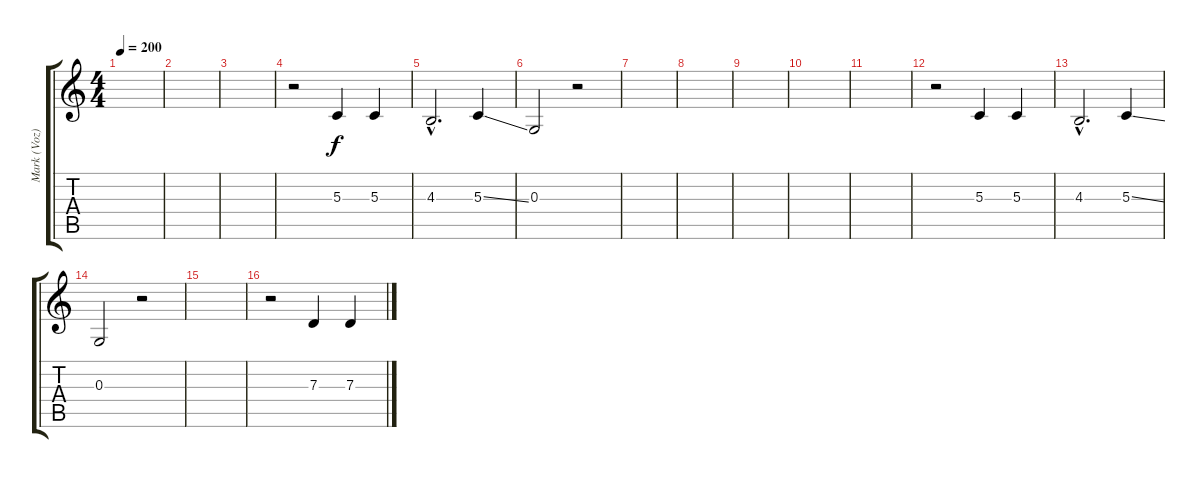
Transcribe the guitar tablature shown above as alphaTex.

\track ("Mark (Voz)" "Mark (Voz)") {instrument trumpet}
\staff {score tabs}
\tuning (E4 B3 G3 D3 A2 E2) {hide}
\ts (4 4)
\tempo 200
\clef g2
\ks c
|
|
|
r.2 5.3.4 5.3.4 |
4.3{hac}.2{d} 5.3{ss}.4 |
0.3.2 r.2 |
|
|
|
|
|
r.2 5.3.4 5.3.4 |
4.3{hac}.2{d} 5.3{ss}.4 |
0.3.2 r.2 |
|
r.2 7.3.4 7.3.4
